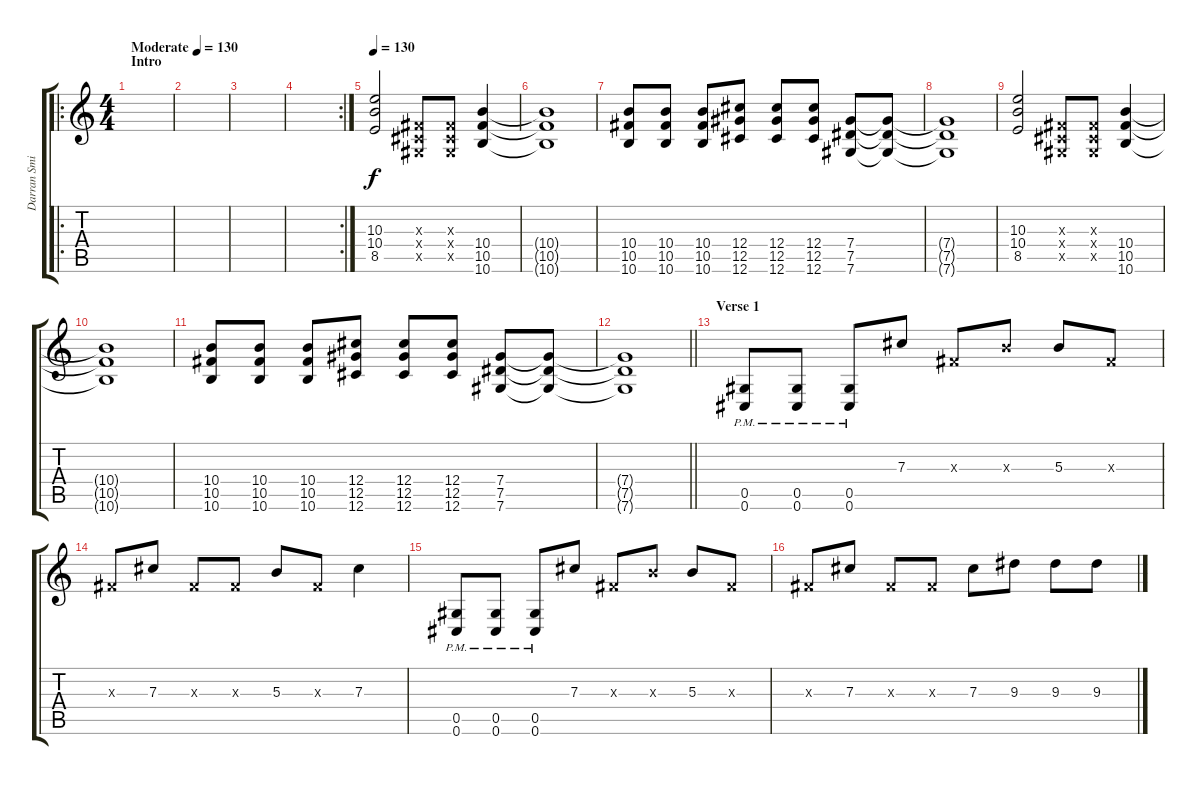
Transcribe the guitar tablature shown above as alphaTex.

\track ("Darran Smith" "Darran Smi") {instrument distortionguitar}
\staff {score tabs}
\tuning (Eb4 Bb3 Gb3 Db3 Ab2 Db2) {hide}
\ro
\ts (4 4)
\section ("" "Intro")
\tempo (130 "Moderate")
\clef g2
\ks c
|
|
|
\rc 2
|
\tempo 130
(10.3 10.4 8.5).2 (0.3{x} 0.4{x} 0.5{x}).8 (0.3{x} 0.4{x} 0.5{x}).8 (10.4 10.5 10.6).4 |
(10.4{t} 10.5{t} 10.6{t}).1 |
(10.4 10.5 10.6).8 (10.4 10.5 10.6).8 (10.4 10.5 10.6).8 (12.4 12.5 12.6).8 (12.4 12.5 12.6).8 (12.4 12.5 12.6).8 (7.4 7.5 7.6).8 (7.4{t} 7.5{t} 7.6{t}).8 |
(7.4{t} 7.5{t} 7.6{t}).1 |
(10.3 10.4 8.5).2 (0.3{x} 0.4{x} 0.5{x}).8 (0.3{x} 0.4{x} 0.5{x}).8 (10.4 10.5 10.6).4 |
(10.4{t} 10.5{t} 10.6{t}).1 |
(10.4 10.5 10.6).8 (10.4 10.5 10.6).8 (10.4 10.5 10.6).8 (12.4 12.5 12.6).8 (12.4 12.5 12.6).8 (12.4 12.5 12.6).8 (7.4 7.5 7.6).8 (7.4{t} 7.5{t} 7.6{t}).8 |
\barLineRight lightlight
(7.4{t} 7.5{t} 7.6{t}).1 |
\section ("" "Verse 1")
(0.5{pm} 0.6).8 (0.5{pm} 0.6).8 (0.5{pm} 0.6).8 7.3.8 0.3{x}.8 5.3{x}.8 5.3.8 0.3{x}.8 |
0.3{x}.8 7.3.8 0.3{x}.8 0.3{x}.8 5.3.8 0.3{x}.8 7.3.4 |
(0.5{pm} 0.6).8 (0.5{pm} 0.6).8 (0.5{pm} 0.6).8 7.3.8 0.3{x}.8 5.3{x}.8 5.3.8 0.3{x}.8 |
0.3{x}.8 7.3.8 0.3{x}.8 0.3{x}.8 7.3.8 9.3.8 9.3.8 9.3.8
